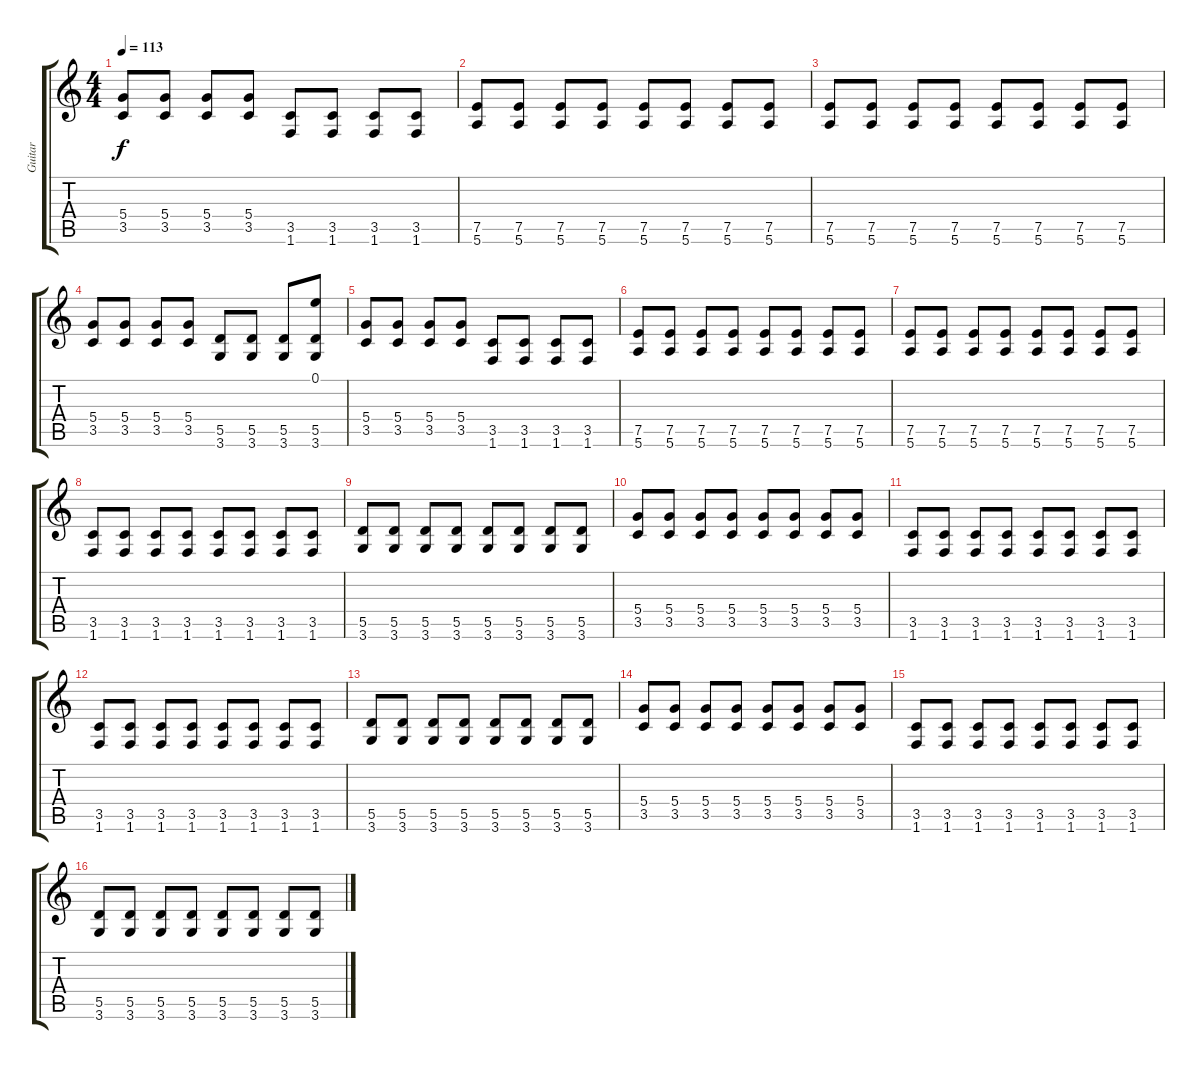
\track ("Guitar" "Guitar") {instrument acousticguitarnylon}
\staff {score tabs}
\tuning (E4 B3 G3 D3 A2 E2) {hide}
\ts (4 4)
\tempo 113
\clef g2
\ks c
(5.4 3.5).8{dy f} (5.4 3.5).8 (5.4 3.5).8 (5.4 3.5).8 (3.5 1.6).8 (3.5 1.6).8 (3.5 1.6).8 (3.5 1.6).8 |
(7.5 5.6).8 (7.5 5.6).8 (7.5 5.6).8 (7.5 5.6).8 (7.5 5.6).8 (7.5 5.6).8 (7.5 5.6).8 (7.5 5.6).8 |
(7.5 5.6).8 (7.5 5.6).8 (7.5 5.6).8 (7.5 5.6).8 (7.5 5.6).8 (7.5 5.6).8 (7.5 5.6).8 (7.5 5.6).8 |
(5.4 3.5).8 (5.4 3.5).8 (5.4 3.5).8 (5.4 3.5).8 (5.5 3.6).8 (5.5 3.6).8 (5.5 3.6).8 (0.1 5.5 3.6).8 |
(5.4 3.5).8 (5.4 3.5).8 (5.4 3.5).8 (5.4 3.5).8 (3.5 1.6).8 (3.5 1.6).8 (3.5 1.6).8 (3.5 1.6).8 |
(7.5 5.6).8 (7.5 5.6).8 (7.5 5.6).8 (7.5 5.6).8 (7.5 5.6).8 (7.5 5.6).8 (7.5 5.6).8 (7.5 5.6).8 |
(7.5 5.6).8 (7.5 5.6).8 (7.5 5.6).8 (7.5 5.6).8 (7.5 5.6).8 (7.5 5.6).8 (7.5 5.6).8 (7.5 5.6).8 |
(3.5 1.6).8 (3.5 1.6).8 (3.5 1.6).8 (3.5 1.6).8 (3.5 1.6).8 (3.5 1.6).8 (3.5 1.6).8 (3.5 1.6).8 |
(5.5 3.6).8 (5.5 3.6).8 (5.5 3.6).8 (5.5 3.6).8 (5.5 3.6).8 (5.5 3.6).8 (5.5 3.6).8 (5.5 3.6).8 |
(5.4 3.5).8 (5.4 3.5).8 (5.4 3.5).8 (5.4 3.5).8 (5.4 3.5).8 (5.4 3.5).8 (5.4 3.5).8 (5.4 3.5).8 |
(3.5 1.6).8 (3.5 1.6).8 (3.5 1.6).8 (3.5 1.6).8 (3.5 1.6).8 (3.5 1.6).8 (3.5 1.6).8 (3.5 1.6).8 |
(3.5 1.6).8 (3.5 1.6).8 (3.5 1.6).8 (3.5 1.6).8 (3.5 1.6).8 (3.5 1.6).8 (3.5 1.6).8 (3.5 1.6).8 |
(5.5 3.6).8 (5.5 3.6).8 (5.5 3.6).8 (5.5 3.6).8 (5.5 3.6).8 (5.5 3.6).8 (5.5 3.6).8 (5.5 3.6).8 |
(5.4 3.5).8 (5.4 3.5).8 (5.4 3.5).8 (5.4 3.5).8 (5.4 3.5).8 (5.4 3.5).8 (5.4 3.5).8 (5.4 3.5).8 |
(3.5 1.6).8 (3.5 1.6).8 (3.5 1.6).8 (3.5 1.6).8 (3.5 1.6).8 (3.5 1.6).8 (3.5 1.6).8 (3.5 1.6).8 |
(5.5 3.6).8 (5.5 3.6).8 (5.5 3.6).8 (5.5 3.6).8 (5.5 3.6).8 (5.5 3.6).8 (5.5 3.6).8 (5.5 3.6).8
